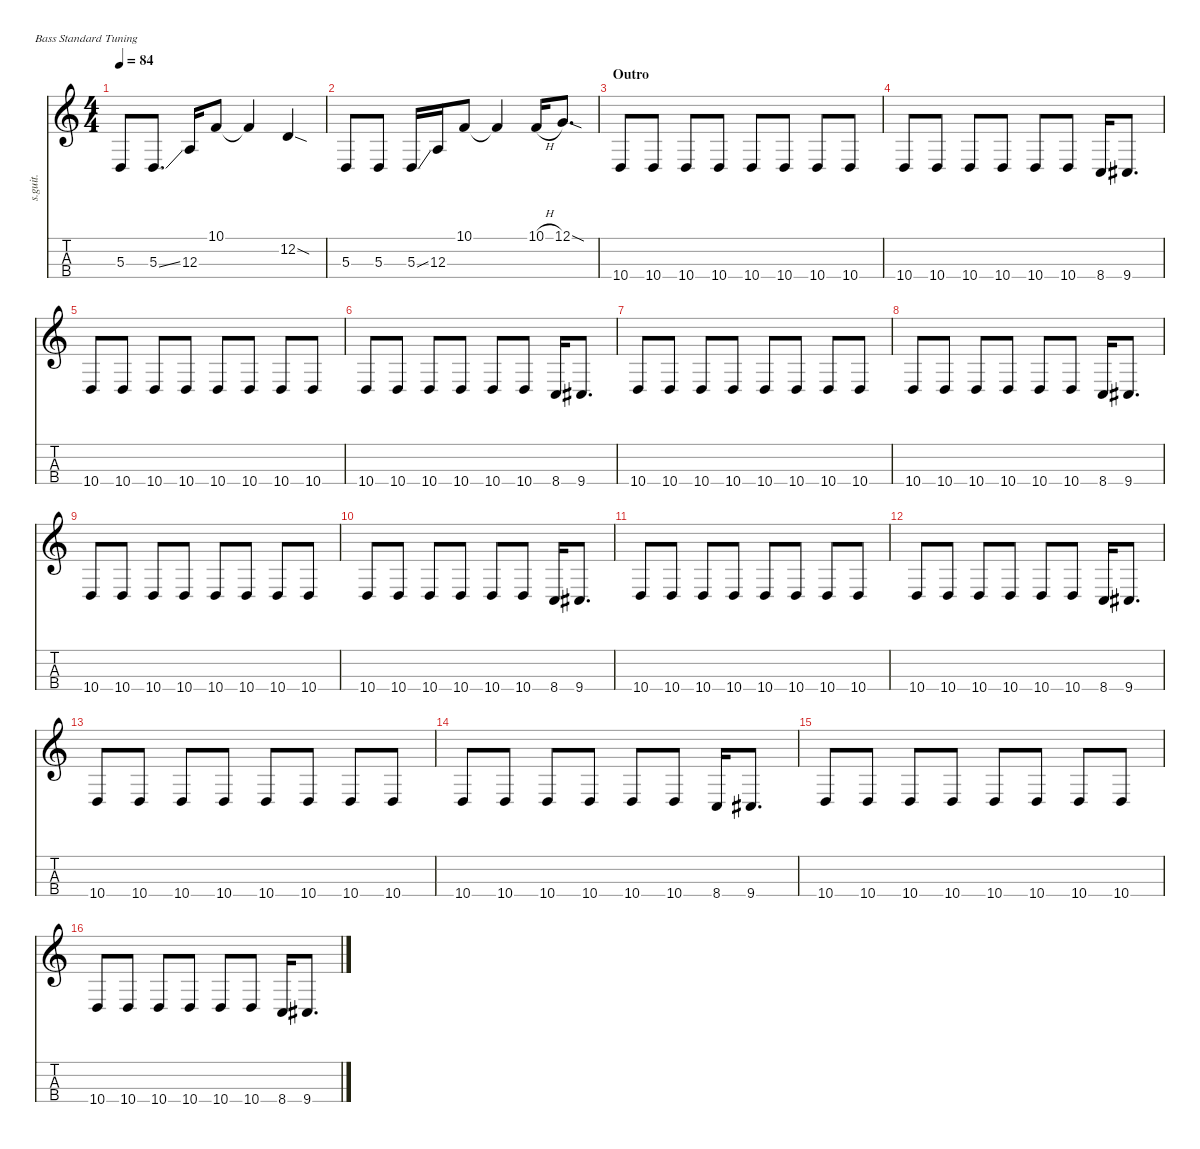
\defaultSystemsLayout 4
\hideDynamics
\bracketExtendMode nobrackets
\track ("Paul McCartney - Bass" "s.guit.") {instrument electricbasspick}
\staff {score tabs}
\tuning (G2 D2 A1 E1)
\ts (4 4)
\tempo 84
\clef g2
\ks c
5.3.8{lyrics (0 "") lyrics (1 "") lyrics (2 "") lyrics (3 "") lyrics (4 "") dy f} 5.3{ss}.8{d lyrics (0 "") lyrics (1 "") lyrics (2 "") lyrics (3 "") lyrics (4 "")} 12.3.16{lyrics (0 "") lyrics (1 "") lyrics (2 "") lyrics (3 "") lyrics (4 "") dy mp} 10.1.8{lyrics (0 "") lyrics (1 "") lyrics (2 "") lyrics (3 "") lyrics (4 "")} 10.1{t}.4{lyrics (0 "") lyrics (1 "") lyrics (2 "") lyrics (3 "") lyrics (4 "")} 12.2{sod}.4{lyrics (0 "") lyrics (1 "") lyrics (2 "") lyrics (3 "") lyrics (4 "")} |
5.3.8{lyrics (0 "") lyrics (1 "") lyrics (2 "") lyrics (3 "") lyrics (4 "") dy f} 5.3.8{lyrics (0 "") lyrics (1 "") lyrics (2 "") lyrics (3 "") lyrics (4 "")} 5.3{ss}.16{lyrics (0 "") lyrics (1 "") lyrics (2 "") lyrics (3 "") lyrics (4 "")} 12.3.16{lyrics (0 "") lyrics (1 "") lyrics (2 "") lyrics (3 "") lyrics (4 "") dy mp} 10.1.8{lyrics (0 "") lyrics (1 "") lyrics (2 "") lyrics (3 "") lyrics (4 "")} 10.1{t}.4{lyrics (0 "") lyrics (1 "") lyrics (2 "") lyrics (3 "") lyrics (4 "")} 10.1{h}.16{lyrics (0 "") lyrics (1 "") lyrics (2 "") lyrics (3 "") lyrics (4 "")} 12.1{sod}.8{d lyrics (0 "") lyrics (1 "") lyrics (2 "") lyrics (3 "") lyrics (4 "")} |
\section ("" "Outro")
10.4.8{lyrics (0 "") lyrics (1 "") lyrics (2 "") lyrics (3 "") lyrics (4 "")} 10.4.8{lyrics (0 "") lyrics (1 "") lyrics (2 "") lyrics (3 "") lyrics (4 "")} 10.4.8{lyrics (0 "") lyrics (1 "") lyrics (2 "") lyrics (3 "") lyrics (4 "")} 10.4.8{lyrics (0 "") lyrics (1 "") lyrics (2 "") lyrics (3 "") lyrics (4 "")} 10.4.8{lyrics (0 "") lyrics (1 "") lyrics (2 "") lyrics (3 "") lyrics (4 "")} 10.4.8{lyrics (0 "") lyrics (1 "") lyrics (2 "") lyrics (3 "") lyrics (4 "")} 10.4.8{lyrics (0 "") lyrics (1 "") lyrics (2 "") lyrics (3 "") lyrics (4 "")} 10.4.8{lyrics (0 "") lyrics (1 "") lyrics (2 "") lyrics (3 "") lyrics (4 "")} |
10.4.8{lyrics (0 "") lyrics (1 "") lyrics (2 "") lyrics (3 "") lyrics (4 "")} 10.4.8{lyrics (0 "") lyrics (1 "") lyrics (2 "") lyrics (3 "") lyrics (4 "")} 10.4.8{lyrics (0 "") lyrics (1 "") lyrics (2 "") lyrics (3 "") lyrics (4 "")} 10.4.8{lyrics (0 "") lyrics (1 "") lyrics (2 "") lyrics (3 "") lyrics (4 "")} 10.4.8{lyrics (0 "") lyrics (1 "") lyrics (2 "") lyrics (3 "") lyrics (4 "")} 10.4.8{lyrics (0 "") lyrics (1 "") lyrics (2 "") lyrics (3 "") lyrics (4 "")} 8.4.16{lyrics (0 "") lyrics (1 "") lyrics (2 "") lyrics (3 "") lyrics (4 "")} 9.4{acc #}.8{d lyrics (0 "") lyrics (1 "") lyrics (2 "") lyrics (3 "") lyrics (4 "")} |
10.4.8{lyrics (0 "") lyrics (1 "") lyrics (2 "") lyrics (3 "") lyrics (4 "")} 10.4.8{lyrics (0 "") lyrics (1 "") lyrics (2 "") lyrics (3 "") lyrics (4 "")} 10.4.8{lyrics (0 "") lyrics (1 "") lyrics (2 "") lyrics (3 "") lyrics (4 "")} 10.4.8{lyrics (0 "") lyrics (1 "") lyrics (2 "") lyrics (3 "") lyrics (4 "")} 10.4.8{lyrics (0 "") lyrics (1 "") lyrics (2 "") lyrics (3 "") lyrics (4 "")} 10.4.8{lyrics (0 "") lyrics (1 "") lyrics (2 "") lyrics (3 "") lyrics (4 "")} 10.4.8{lyrics (0 "") lyrics (1 "") lyrics (2 "") lyrics (3 "") lyrics (4 "")} 10.4.8{lyrics (0 "") lyrics (1 "") lyrics (2 "") lyrics (3 "") lyrics (4 "")} |
10.4.8{lyrics (0 "") lyrics (1 "") lyrics (2 "") lyrics (3 "") lyrics (4 "")} 10.4.8{lyrics (0 "") lyrics (1 "") lyrics (2 "") lyrics (3 "") lyrics (4 "")} 10.4.8{lyrics (0 "") lyrics (1 "") lyrics (2 "") lyrics (3 "") lyrics (4 "")} 10.4.8{lyrics (0 "") lyrics (1 "") lyrics (2 "") lyrics (3 "") lyrics (4 "")} 10.4.8{lyrics (0 "") lyrics (1 "") lyrics (2 "") lyrics (3 "") lyrics (4 "")} 10.4.8{lyrics (0 "") lyrics (1 "") lyrics (2 "") lyrics (3 "") lyrics (4 "")} 8.4.16{lyrics (0 "") lyrics (1 "") lyrics (2 "") lyrics (3 "") lyrics (4 "")} 9.4{acc #}.8{d lyrics (0 "") lyrics (1 "") lyrics (2 "") lyrics (3 "") lyrics (4 "")} |
10.4.8{lyrics (0 "") lyrics (1 "") lyrics (2 "") lyrics (3 "") lyrics (4 "")} 10.4.8{lyrics (0 "") lyrics (1 "") lyrics (2 "") lyrics (3 "") lyrics (4 "")} 10.4.8{lyrics (0 "") lyrics (1 "") lyrics (2 "") lyrics (3 "") lyrics (4 "")} 10.4.8{lyrics (0 "") lyrics (1 "") lyrics (2 "") lyrics (3 "") lyrics (4 "")} 10.4.8{lyrics (0 "") lyrics (1 "") lyrics (2 "") lyrics (3 "") lyrics (4 "")} 10.4.8{lyrics (0 "") lyrics (1 "") lyrics (2 "") lyrics (3 "") lyrics (4 "")} 10.4.8{lyrics (0 "") lyrics (1 "") lyrics (2 "") lyrics (3 "") lyrics (4 "")} 10.4.8{lyrics (0 "") lyrics (1 "") lyrics (2 "") lyrics (3 "") lyrics (4 "")} |
10.4.8{lyrics (0 "") lyrics (1 "") lyrics (2 "") lyrics (3 "") lyrics (4 "")} 10.4.8{lyrics (0 "") lyrics (1 "") lyrics (2 "") lyrics (3 "") lyrics (4 "")} 10.4.8{lyrics (0 "") lyrics (1 "") lyrics (2 "") lyrics (3 "") lyrics (4 "")} 10.4.8{lyrics (0 "") lyrics (1 "") lyrics (2 "") lyrics (3 "") lyrics (4 "")} 10.4.8{lyrics (0 "") lyrics (1 "") lyrics (2 "") lyrics (3 "") lyrics (4 "")} 10.4.8{lyrics (0 "") lyrics (1 "") lyrics (2 "") lyrics (3 "") lyrics (4 "")} 8.4.16{lyrics (0 "") lyrics (1 "") lyrics (2 "") lyrics (3 "") lyrics (4 "")} 9.4{acc #}.8{d lyrics (0 "") lyrics (1 "") lyrics (2 "") lyrics (3 "") lyrics (4 "")} |
10.4.8{lyrics (0 "") lyrics (1 "") lyrics (2 "") lyrics (3 "") lyrics (4 "")} 10.4.8{lyrics (0 "") lyrics (1 "") lyrics (2 "") lyrics (3 "") lyrics (4 "")} 10.4.8{lyrics (0 "") lyrics (1 "") lyrics (2 "") lyrics (3 "") lyrics (4 "")} 10.4.8{lyrics (0 "") lyrics (1 "") lyrics (2 "") lyrics (3 "") lyrics (4 "")} 10.4.8{lyrics (0 "") lyrics (1 "") lyrics (2 "") lyrics (3 "") lyrics (4 "")} 10.4.8{lyrics (0 "") lyrics (1 "") lyrics (2 "") lyrics (3 "") lyrics (4 "")} 10.4.8{lyrics (0 "") lyrics (1 "") lyrics (2 "") lyrics (3 "") lyrics (4 "")} 10.4.8{lyrics (0 "") lyrics (1 "") lyrics (2 "") lyrics (3 "") lyrics (4 "")} |
10.4.8{lyrics (0 "") lyrics (1 "") lyrics (2 "") lyrics (3 "") lyrics (4 "")} 10.4.8{lyrics (0 "") lyrics (1 "") lyrics (2 "") lyrics (3 "") lyrics (4 "")} 10.4.8{lyrics (0 "") lyrics (1 "") lyrics (2 "") lyrics (3 "") lyrics (4 "")} 10.4.8{lyrics (0 "") lyrics (1 "") lyrics (2 "") lyrics (3 "") lyrics (4 "")} 10.4.8{lyrics (0 "") lyrics (1 "") lyrics (2 "") lyrics (3 "") lyrics (4 "")} 10.4.8{lyrics (0 "") lyrics (1 "") lyrics (2 "") lyrics (3 "") lyrics (4 "")} 8.4.16{lyrics (0 "") lyrics (1 "") lyrics (2 "") lyrics (3 "") lyrics (4 "")} 9.4{acc #}.8{d lyrics (0 "") lyrics (1 "") lyrics (2 "") lyrics (3 "") lyrics (4 "")} |
10.4.8{lyrics (0 "") lyrics (1 "") lyrics (2 "") lyrics (3 "") lyrics (4 "")} 10.4.8{lyrics (0 "") lyrics (1 "") lyrics (2 "") lyrics (3 "") lyrics (4 "")} 10.4.8{lyrics (0 "") lyrics (1 "") lyrics (2 "") lyrics (3 "") lyrics (4 "")} 10.4.8{lyrics (0 "") lyrics (1 "") lyrics (2 "") lyrics (3 "") lyrics (4 "")} 10.4.8{lyrics (0 "") lyrics (1 "") lyrics (2 "") lyrics (3 "") lyrics (4 "")} 10.4.8{lyrics (0 "") lyrics (1 "") lyrics (2 "") lyrics (3 "") lyrics (4 "")} 10.4.8{lyrics (0 "") lyrics (1 "") lyrics (2 "") lyrics (3 "") lyrics (4 "")} 10.4.8{lyrics (0 "") lyrics (1 "") lyrics (2 "") lyrics (3 "") lyrics (4 "")} |
10.4.8{lyrics (0 "") lyrics (1 "") lyrics (2 "") lyrics (3 "") lyrics (4 "")} 10.4.8{lyrics (0 "") lyrics (1 "") lyrics (2 "") lyrics (3 "") lyrics (4 "")} 10.4.8{lyrics (0 "") lyrics (1 "") lyrics (2 "") lyrics (3 "") lyrics (4 "")} 10.4.8{lyrics (0 "") lyrics (1 "") lyrics (2 "") lyrics (3 "") lyrics (4 "")} 10.4.8{lyrics (0 "") lyrics (1 "") lyrics (2 "") lyrics (3 "") lyrics (4 "")} 10.4.8{lyrics (0 "") lyrics (1 "") lyrics (2 "") lyrics (3 "") lyrics (4 "")} 8.4.16{lyrics (0 "") lyrics (1 "") lyrics (2 "") lyrics (3 "") lyrics (4 "")} 9.4{acc #}.8{d lyrics (0 "") lyrics (1 "") lyrics (2 "") lyrics (3 "") lyrics (4 "")} |
10.4.8{lyrics (0 "") lyrics (1 "") lyrics (2 "") lyrics (3 "") lyrics (4 "")} 10.4.8{lyrics (0 "") lyrics (1 "") lyrics (2 "") lyrics (3 "") lyrics (4 "")} 10.4.8{lyrics (0 "") lyrics (1 "") lyrics (2 "") lyrics (3 "") lyrics (4 "")} 10.4.8{lyrics (0 "") lyrics (1 "") lyrics (2 "") lyrics (3 "") lyrics (4 "")} 10.4.8{lyrics (0 "") lyrics (1 "") lyrics (2 "") lyrics (3 "") lyrics (4 "")} 10.4.8{lyrics (0 "") lyrics (1 "") lyrics (2 "") lyrics (3 "") lyrics (4 "")} 10.4.8{lyrics (0 "") lyrics (1 "") lyrics (2 "") lyrics (3 "") lyrics (4 "")} 10.4.8{lyrics (0 "") lyrics (1 "") lyrics (2 "") lyrics (3 "") lyrics (4 "")} |
10.4.8{lyrics (0 "") lyrics (1 "") lyrics (2 "") lyrics (3 "") lyrics (4 "")} 10.4.8{lyrics (0 "") lyrics (1 "") lyrics (2 "") lyrics (3 "") lyrics (4 "")} 10.4.8{lyrics (0 "") lyrics (1 "") lyrics (2 "") lyrics (3 "") lyrics (4 "")} 10.4.8{lyrics (0 "") lyrics (1 "") lyrics (2 "") lyrics (3 "") lyrics (4 "")} 10.4.8{lyrics (0 "") lyrics (1 "") lyrics (2 "") lyrics (3 "") lyrics (4 "")} 10.4.8{lyrics (0 "") lyrics (1 "") lyrics (2 "") lyrics (3 "") lyrics (4 "")} 8.4.16{lyrics (0 "") lyrics (1 "") lyrics (2 "") lyrics (3 "") lyrics (4 "")} 9.4{acc #}.8{d lyrics (0 "") lyrics (1 "") lyrics (2 "") lyrics (3 "") lyrics (4 "")} |
10.4.8{lyrics (0 "") lyrics (1 "") lyrics (2 "") lyrics (3 "") lyrics (4 "")} 10.4.8{lyrics (0 "") lyrics (1 "") lyrics (2 "") lyrics (3 "") lyrics (4 "")} 10.4.8{lyrics (0 "") lyrics (1 "") lyrics (2 "") lyrics (3 "") lyrics (4 "")} 10.4.8{lyrics (0 "") lyrics (1 "") lyrics (2 "") lyrics (3 "") lyrics (4 "")} 10.4.8{lyrics (0 "") lyrics (1 "") lyrics (2 "") lyrics (3 "") lyrics (4 "")} 10.4.8{lyrics (0 "") lyrics (1 "") lyrics (2 "") lyrics (3 "") lyrics (4 "")} 10.4.8{lyrics (0 "") lyrics (1 "") lyrics (2 "") lyrics (3 "") lyrics (4 "")} 10.4.8{lyrics (0 "") lyrics (1 "") lyrics (2 "") lyrics (3 "") lyrics (4 "")} |
10.4.8{lyrics (0 "") lyrics (1 "") lyrics (2 "") lyrics (3 "") lyrics (4 "")} 10.4.8{lyrics (0 "") lyrics (1 "") lyrics (2 "") lyrics (3 "") lyrics (4 "")} 10.4.8{lyrics (0 "") lyrics (1 "") lyrics (2 "") lyrics (3 "") lyrics (4 "")} 10.4.8{lyrics (0 "") lyrics (1 "") lyrics (2 "") lyrics (3 "") lyrics (4 "")} 10.4.8{lyrics (0 "") lyrics (1 "") lyrics (2 "") lyrics (3 "") lyrics (4 "")} 10.4.8{lyrics (0 "") lyrics (1 "") lyrics (2 "") lyrics (3 "") lyrics (4 "")} 8.4.16{lyrics (0 "") lyrics (1 "") lyrics (2 "") lyrics (3 "") lyrics (4 "")} 9.4{acc #}.8{d lyrics (0 "") lyrics (1 "") lyrics (2 "") lyrics (3 "") lyrics (4 "")}
